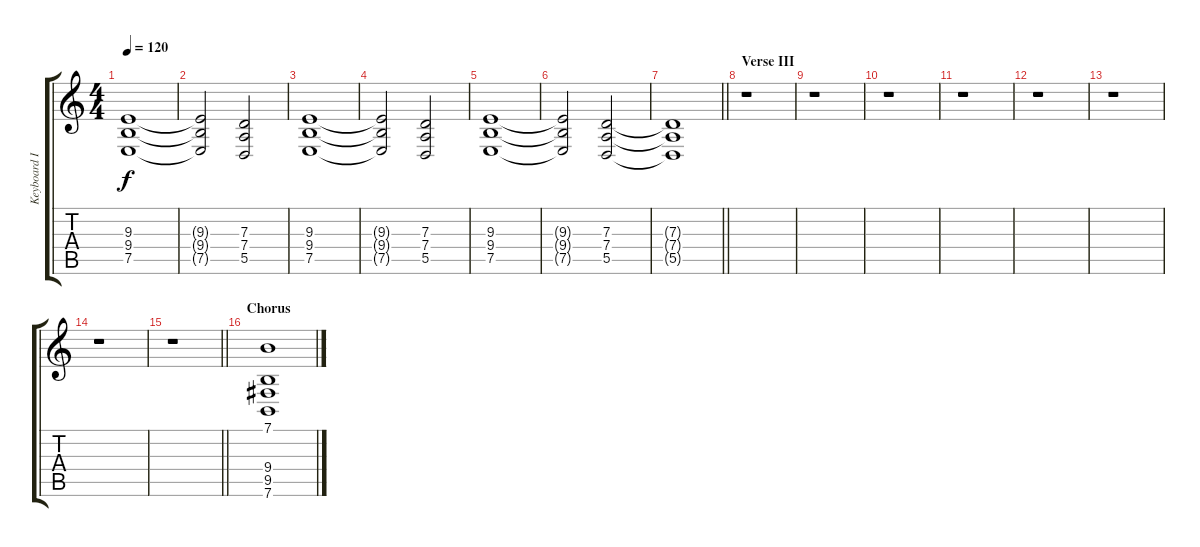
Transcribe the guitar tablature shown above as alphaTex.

\track ("Keyboard II" "Keyboard I") {instrument pad2warm}
\staff {score tabs}
\tuning (E4 B3 G3 D3 A2 E2) {hide}
\ts (4 4)
\tempo 120
\clef g2
\ks c
(9.3 9.4 7.5).1{dy f} |
(9.3{t} 9.4{t} 7.5{t}).2 (7.3 7.4 5.5).2 |
(9.3 9.4 7.5).1 |
(9.3{t} 9.4{t} 7.5{t}).2 (7.3 7.4 5.5).2 |
(9.3 9.4 7.5).1 |
(9.3{t} 9.4{t} 7.5{t}).2 (7.3 7.4 5.5).2 |
\barLineRight lightlight
(7.3{t} 7.4{t} 5.5{t}).1 |
\section ("" "Verse III")
r.1 |
r.1 |
r.1 |
r.1 |
r.1 |
r.1 |
r.1 |
\barLineRight lightlight
r.1 |
\section ("" "Chorus")
(7.1 9.4 9.5 7.6).1
